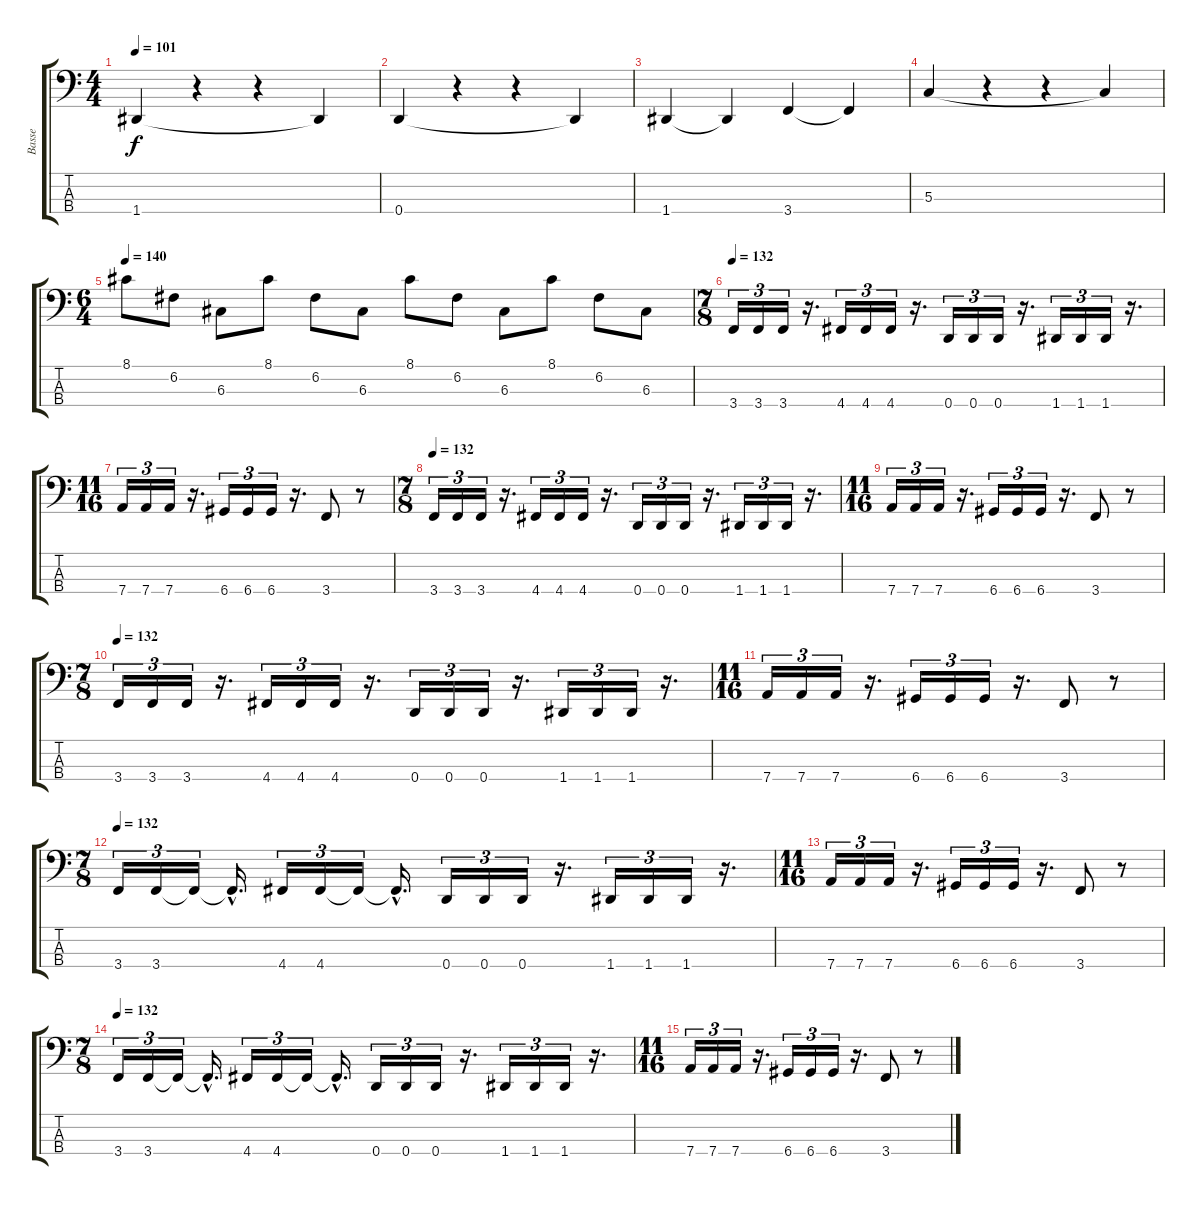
\track ("Basse" "Basse") {instrument electricbasspick}
\staff {score tabs}
\tuning (F2 C2 G1 D1) {hide}
\ts (4 4)
\tempo 101
\clef f4
\ks c
1.4.4{dy f} r.4 r.4 1.4{t}.4 |
0.4.4 r.4 r.4 0.4{t}.4 |
1.4.4 1.4{t}.4 3.4.4 3.4{t}.4 |
5.3.4 r.4 r.4 5.3{t}.4 |
\ts (6 4)
\tempo 140
8.1.8 6.2.8 6.3.8 8.1.8 6.2.8 6.3.8 8.1.8 6.2.8 6.3.8 8.1.8 6.2.8 6.3.8 |
\ts (7 8)
\tempo 132
3.4.16{tu (3 2)} 3.4.16{tu (3 2)} 3.4.16{tu (3 2)} r.16{d} 4.4.16{tu (3 2)} 4.4.16{tu (3 2)} 4.4.16{tu (3 2)} r.16{d} 0.4.16{tu (3 2)} 0.4.16{tu (3 2)} 0.4.16{tu (3 2)} r.16{d} 1.4.16{tu (3 2)} 1.4.16{tu (3 2)} 1.4.16{tu (3 2)} r.16{d} |
\ts (11 16)
7.4.16{tu (3 2)} 7.4.16{tu (3 2)} 7.4.16{tu (3 2)} r.16{d} 6.4.16{tu (3 2)} 6.4.16{tu (3 2)} 6.4.16{tu (3 2)} r.16{d} 3.4.8 r.8 |
\ts (7 8)
\tempo 132
3.4.16{tu (3 2)} 3.4.16{tu (3 2)} 3.4.16{tu (3 2)} r.16{d} 4.4.16{tu (3 2)} 4.4.16{tu (3 2)} 4.4.16{tu (3 2)} r.16{d} 0.4.16{tu (3 2)} 0.4.16{tu (3 2)} 0.4.16{tu (3 2)} r.16{d} 1.4.16{tu (3 2)} 1.4.16{tu (3 2)} 1.4.16{tu (3 2)} r.16{d} |
\ts (11 16)
7.4.16{tu (3 2)} 7.4.16{tu (3 2)} 7.4.16{tu (3 2)} r.16{d} 6.4.16{tu (3 2)} 6.4.16{tu (3 2)} 6.4.16{tu (3 2)} r.16{d} 3.4.8 r.8 |
\ts (7 8)
\tempo 132
3.4.16{tu (3 2)} 3.4.16{tu (3 2)} 3.4.16{tu (3 2)} r.16{d} 4.4.16{tu (3 2)} 4.4.16{tu (3 2)} 4.4.16{tu (3 2)} r.16{d} 0.4.16{tu (3 2)} 0.4.16{tu (3 2)} 0.4.16{tu (3 2)} r.16{d} 1.4.16{tu (3 2)} 1.4.16{tu (3 2)} 1.4.16{tu (3 2)} r.16{d} |
\ts (11 16)
7.4.16{tu (3 2)} 7.4.16{tu (3 2)} 7.4.16{tu (3 2)} r.16{d} 6.4.16{tu (3 2)} 6.4.16{tu (3 2)} 6.4.16{tu (3 2)} r.16{d} 3.4.8 r.8 |
\ts (7 8)
\tempo 132
3.4.16{tu (3 2)} 3.4.16{tu (3 2)} 3.4{t}.16{tu (3 2)} 3.4{hac t}.16{d} 4.4.16{tu (3 2)} 4.4.16{tu (3 2)} 4.4{t}.16{tu (3 2)} 4.4{hac t}.16{d} 0.4.16{tu (3 2)} 0.4.16{tu (3 2)} 0.4.16{tu (3 2)} r.16{d} 1.4.16{tu (3 2)} 1.4.16{tu (3 2)} 1.4.16{tu (3 2)} r.16{d} |
\ts (11 16)
7.4.16{tu (3 2)} 7.4.16{tu (3 2)} 7.4.16{tu (3 2)} r.16{d} 6.4.16{tu (3 2)} 6.4.16{tu (3 2)} 6.4.16{tu (3 2)} r.16{d} 3.4.8 r.8 |
\ts (7 8)
\tempo 132
3.4.16{tu (3 2)} 3.4.16{tu (3 2)} 3.4{t}.16{tu (3 2)} 3.4{hac t}.16{d} 4.4.16{tu (3 2)} 4.4.16{tu (3 2)} 4.4{t}.16{tu (3 2)} 4.4{hac t}.16{d} 0.4.16{tu (3 2)} 0.4.16{tu (3 2)} 0.4.16{tu (3 2)} r.16{d} 1.4.16{tu (3 2)} 1.4.16{tu (3 2)} 1.4.16{tu (3 2)} r.16{d} |
\ts (11 16)
7.4.16{tu (3 2)} 7.4.16{tu (3 2)} 7.4.16{tu (3 2)} r.16{d} 6.4.16{tu (3 2)} 6.4.16{tu (3 2)} 6.4.16{tu (3 2)} r.16{d} 3.4.8 r.8
